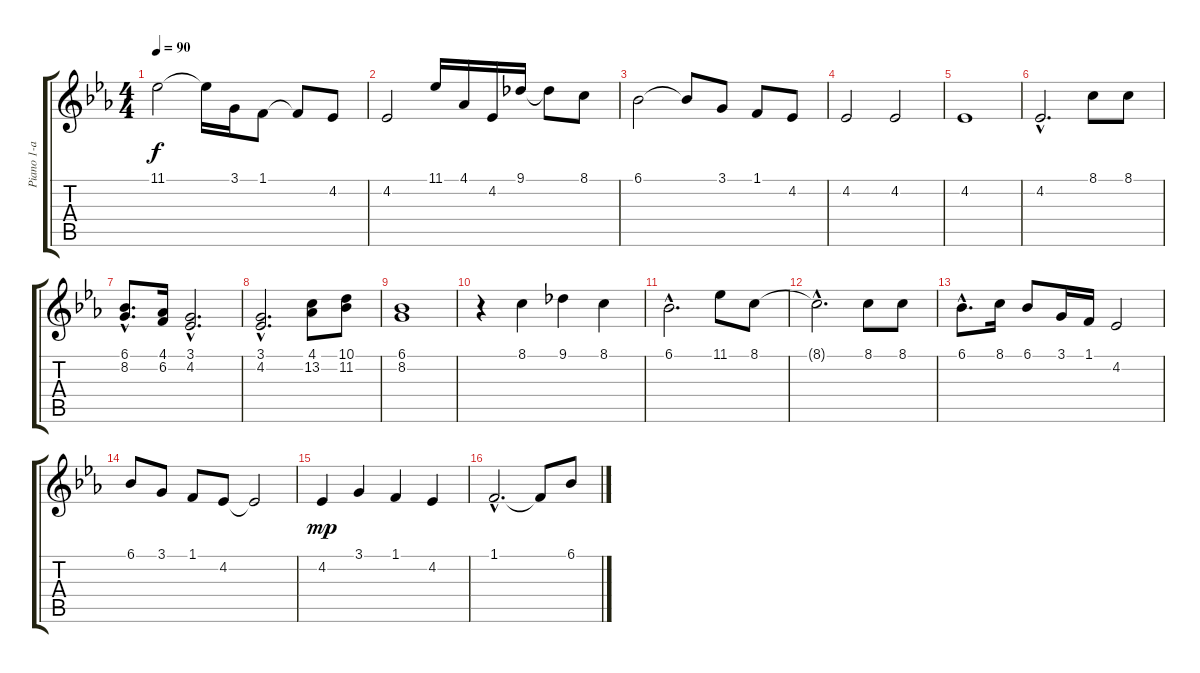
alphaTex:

\track ("Piano 1-a" "Piano 1-a") {instrument acousticgrandpiano}
\staff {score tabs}
\tuning (E4 B3 G3 D3 A2 E2) {hide}
\ts (4 4)
\tempo 90
\clef g2
\ks eb
11.1.2{dy f} 11.1{t}.16 3.1.16 1.1.8 1.1{t}.8 4.2.8 |
4.2.2 11.1.16 4.1.16 4.2.16 9.1.16 9.1{t}.8 8.1.8 |
6.1.2 6.1{t}.8 3.1.8 1.1.8 4.2.8 |
4.2.2 4.2.2 |
4.2.1 |
4.2{hac}.2{d} 8.1.8 8.1.8 |
(6.1{hac} 8.2{hac}).8{d} (4.1 6.2).16 (3.1{hac} 4.2{hac}).2{d} |
(3.1{hac} 4.2{hac}).2{d} (4.1 13.2).8 (10.1 11.2).8 |
(6.1 8.2).1 |
r.4 8.1.4 9.1.4 8.1.4 |
6.1{hac}.2{d} 11.1.8 8.1.8 |
8.1{hac t}.2{d} 8.1.8 8.1.8 |
6.1{hac}.8{d} 8.1.16 6.1.8 3.1.16 1.1.16 4.2.2 |
6.1.8 3.1.8 1.1.8 4.2.8 4.2{t}.2 |
4.2.4{dy mp} 3.1.4 1.1.4 4.2.4 |
1.1{hac}.2{d} 1.1{t}.8 6.1.8
